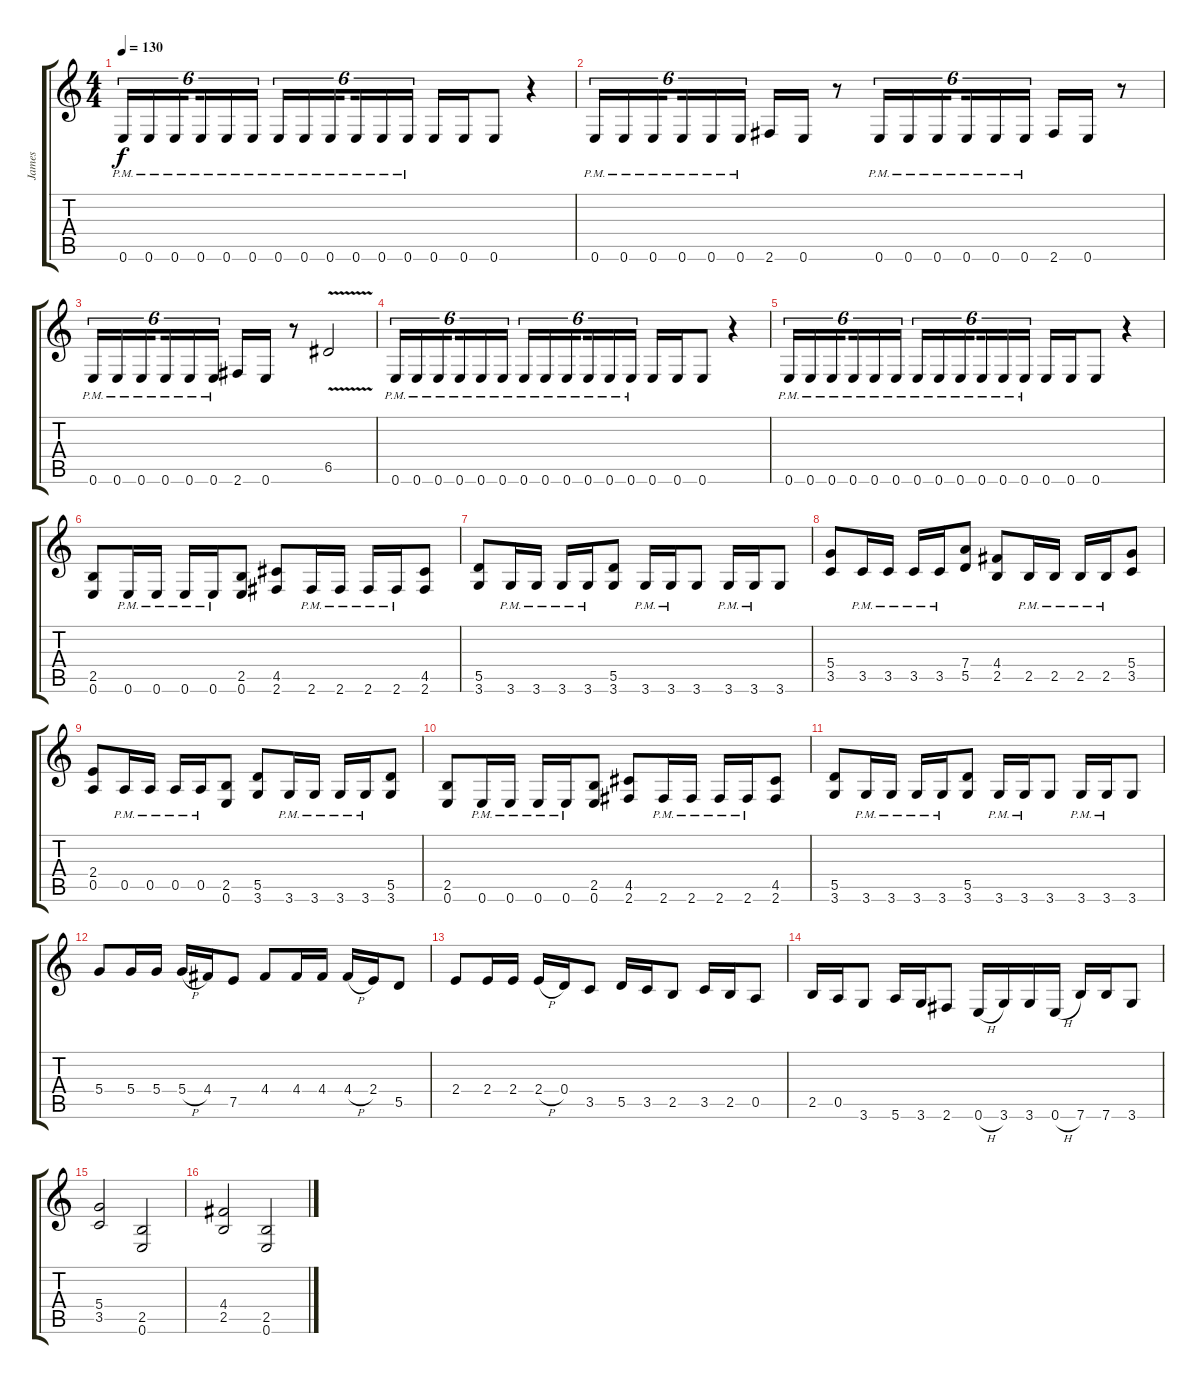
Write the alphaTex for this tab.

\track ("James" "James") {instrument distortionguitar}
\staff {score tabs}
\tuning (E4 B3 G3 D3 A2 E2) {hide}
\ts (4 4)
\tempo 130
\clef g2
\ks c
0.6{pm}.16{tu (6 4) dy f} 0.6{pm}.16{tu (6 4)} 0.6{pm}.16{tu (6 4) beam splitsecondary} 0.6{pm}.16{tu (6 4)} 0.6{pm}.16{tu (6 4)} 0.6{pm}.16{tu (6 4)} 0.6{pm}.16{tu (6 4)} 0.6{pm}.16{tu (6 4)} 0.6{pm}.16{tu (6 4) beam splitsecondary} 0.6{pm}.16{tu (6 4)} 0.6{pm}.16{tu (6 4)} 0.6{pm}.16{tu (6 4)} 0.6.16 0.6.16 0.6.8 r.4 |
0.6{pm}.16{tu (6 4)} 0.6{pm}.16{tu (6 4)} 0.6{pm}.16{tu (6 4) beam splitsecondary} 0.6{pm}.16{tu (6 4)} 0.6{pm}.16{tu (6 4)} 0.6{pm}.16{tu (6 4)} 2.6.16 0.6.16 r.8 0.6{pm}.16{tu (6 4)} 0.6{pm}.16{tu (6 4)} 0.6{pm}.16{tu (6 4) beam splitsecondary} 0.6{pm}.16{tu (6 4)} 0.6{pm}.16{tu (6 4)} 0.6{pm}.16{tu (6 4)} 2.6.16 0.6.16 r.8 |
0.6{pm}.16{tu (6 4)} 0.6{pm}.16{tu (6 4)} 0.6{pm}.16{tu (6 4) beam splitsecondary} 0.6{pm}.16{tu (6 4)} 0.6{pm}.16{tu (6 4)} 0.6{pm}.16{tu (6 4)} 2.6.16 0.6.16 r.8 6.5{v}.2 |
0.6{pm}.16{tu (6 4)} 0.6{pm}.16{tu (6 4)} 0.6{pm}.16{tu (6 4) beam splitsecondary} 0.6{pm}.16{tu (6 4)} 0.6{pm}.16{tu (6 4)} 0.6{pm}.16{tu (6 4)} 0.6{pm}.16{tu (6 4)} 0.6{pm}.16{tu (6 4)} 0.6{pm}.16{tu (6 4) beam splitsecondary} 0.6{pm}.16{tu (6 4)} 0.6{pm}.16{tu (6 4)} 0.6{pm}.16{tu (6 4)} 0.6.16 0.6.16 0.6.8 r.4 |
0.6{pm}.16{tu (6 4)} 0.6{pm}.16{tu (6 4)} 0.6{pm}.16{tu (6 4) beam splitsecondary} 0.6{pm}.16{tu (6 4)} 0.6{pm}.16{tu (6 4)} 0.6{pm}.16{tu (6 4)} 0.6{pm}.16{tu (6 4)} 0.6{pm}.16{tu (6 4)} 0.6{pm}.16{tu (6 4) beam splitsecondary} 0.6{pm}.16{tu (6 4)} 0.6{pm}.16{tu (6 4)} 0.6{pm}.16{tu (6 4)} 0.6.16 0.6.16 0.6.8 r.4 |
(2.5 0.6).8 0.6{pm}.16 0.6{pm}.16 0.6{pm}.16 0.6{pm}.16 (2.5 0.6).8 (4.5 2.6).8 2.6{pm}.16 2.6{pm}.16 2.6{pm}.16 2.6{pm}.16 (4.5 2.6).8 |
(5.5 3.6).8 3.6{pm}.16 3.6{pm}.16 3.6{pm}.16 3.6{pm}.16 (5.5 3.6).8 3.6{pm}.16 3.6{pm}.16 3.6.8 3.6{pm}.16 3.6{pm}.16 3.6.8 |
(5.4 3.5).8 3.5{pm}.16 3.5{pm}.16 3.5{pm}.16 3.5{pm}.16 (7.4 5.5).8 (4.4 2.5).8 2.5{pm}.16 2.5{pm}.16 2.5{pm}.16 2.5{pm}.16 (5.4 3.5).8 |
(2.4 0.5).8 0.5{pm}.16 0.5{pm}.16 0.5{pm}.16 0.5{pm}.16 (2.5 0.6).8 (5.5 3.6).8 3.6{pm}.16 3.6{pm}.16 3.6{pm}.16 3.6{pm}.16 (5.5 3.6).8 |
(2.5 0.6).8 0.6{pm}.16 0.6{pm}.16 0.6{pm}.16 0.6{pm}.16 (2.5 0.6).8 (4.5 2.6).8 2.6{pm}.16 2.6{pm}.16 2.6{pm}.16 2.6{pm}.16 (4.5 2.6).8 |
(5.5 3.6).8 3.6{pm}.16 3.6{pm}.16 3.6{pm}.16 3.6{pm}.16 (5.5 3.6).8 3.6{pm}.16 3.6{pm}.16 3.6.8 3.6{pm}.16 3.6{pm}.16 3.6.8 |
5.4.8 5.4.16 5.4.16 5.4{h}.16 4.4.16 7.5.8 4.4.8 4.4.16 4.4.16 4.4{h}.16 2.4.16 5.5.8 |
2.4.8 2.4.16 2.4.16 2.4{h}.16 0.4.16 3.5.8 5.5.16 3.5.16 2.5.8 3.5.16 2.5.16 0.5.8 |
2.5.16 0.5.16 3.6.8 5.6.16 3.6.16 2.6.8 0.6{h}.16 3.6.16 3.6.16 0.6{h}.16 7.6.16 7.6.16 3.6.8 |
(5.4 3.5).2 (2.5 0.6).2 |
(4.4 2.5).2 (2.5 0.6).2
